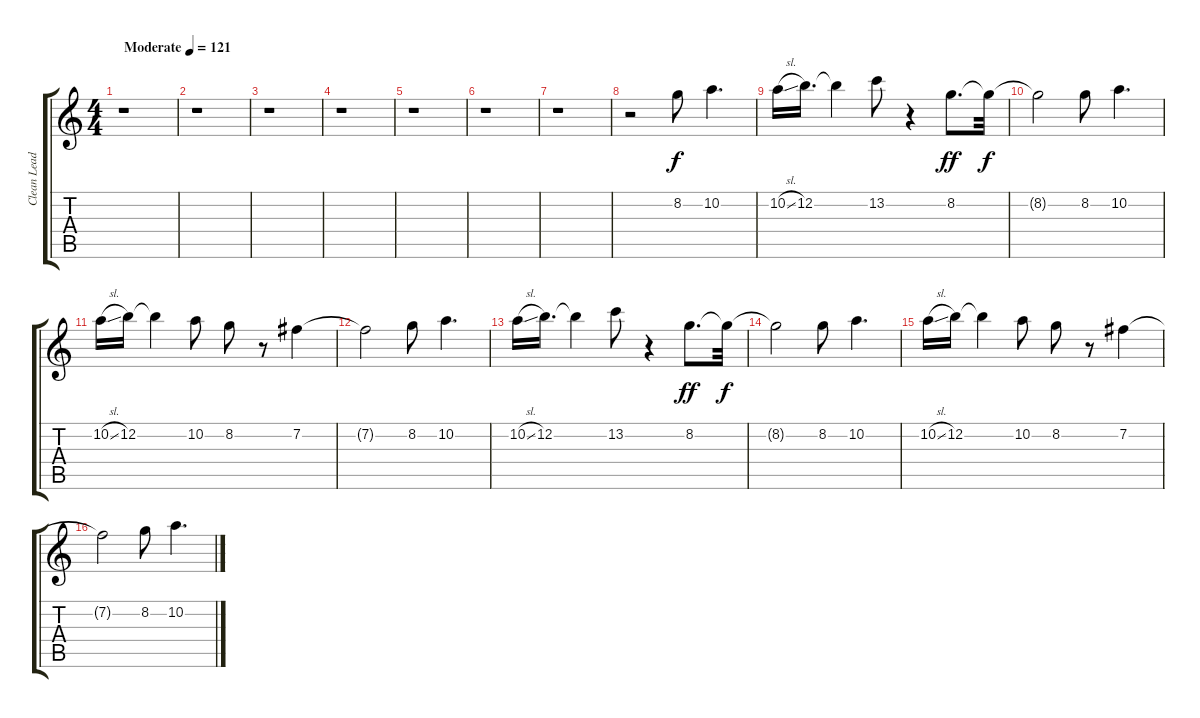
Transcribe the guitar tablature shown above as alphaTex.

\track ("Clean Lead Guitar" "Clean Lead") {instrument acousticguitarsteel}
\staff {score tabs}
\tuning (E4 B3 G3 D3 A2 E2) {hide}
\ts (4 4)
\tempo (121 "Moderate")
\clef g2
\ks c
r.1{dy f instrument acousticguitarsteel} |
r.1 |
r.1 |
r.1 |
r.1 |
r.1 |
r.1 |
r.2 8.2.8 10.2.4{d} |
10.2{sl}.16 12.2.16{d} 12.2{t}.4 13.2.8 r.4 8.2.8{d dy ff} 8.2{t}.32{dy f} |
8.2{t}.2 8.2.8 10.2.4{d} |
10.2{sl}.16 12.2.16 12.2{t}.4 10.2.8 8.2.8 r.8 7.2.4 |
7.2{t}.2 8.2.8 10.2.4{d} |
10.2{sl}.16 12.2.16{d} 12.2{t}.4 13.2.8 r.4 8.2.8{d dy ff} 8.2{t}.32{dy f} |
8.2{t}.2 8.2.8 10.2.4{d} |
10.2{sl}.16 12.2.16 12.2{t}.4 10.2.8 8.2.8 r.8 7.2.4 |
7.2{t}.2 8.2.8 10.2.4{d}
